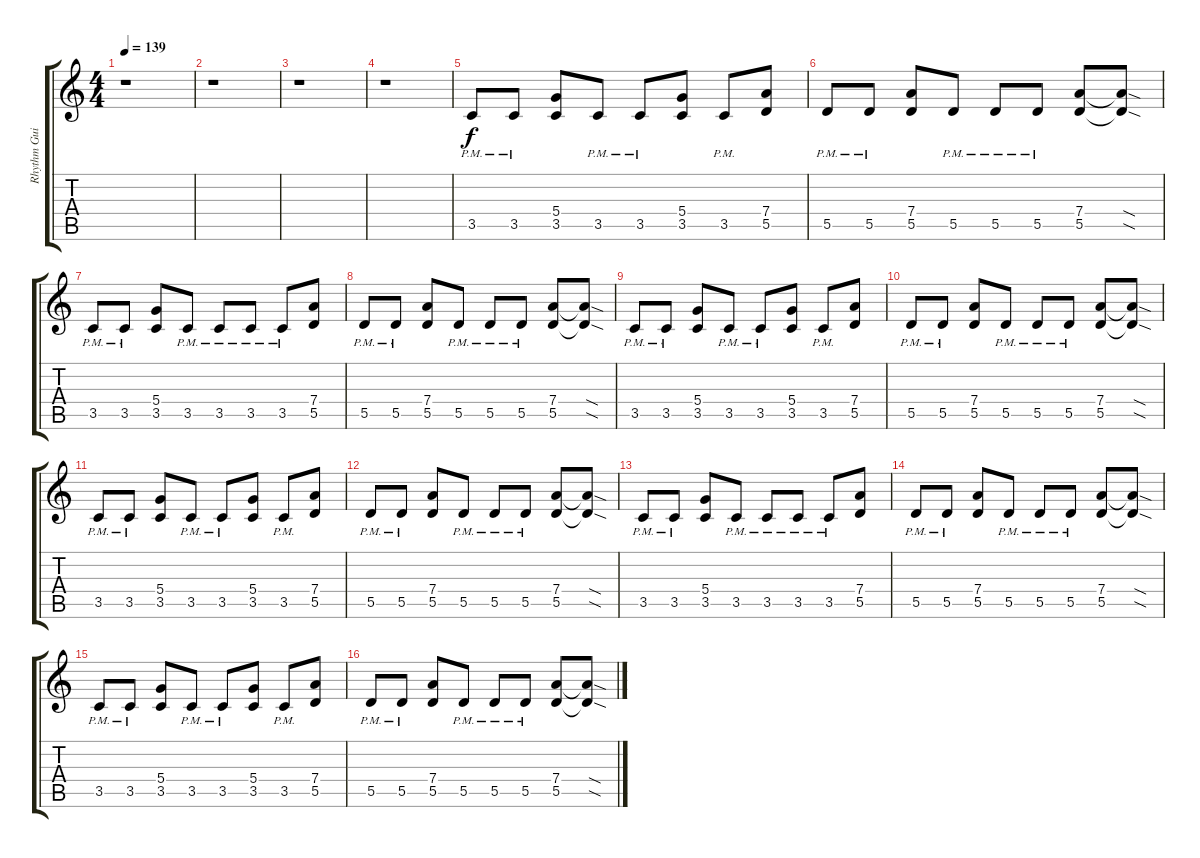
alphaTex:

\track ("Rhythm Guitar" "Rhythm Gui") {instrument distortionguitar}
\staff {score tabs}
\tuning (E4 B3 G3 D3 A2 E2) {hide}
\ts (4 4)
\tempo 139
\clef g2
\ks c
r.1{dy f instrument distortionguitar} |
r.1 |
r.1 |
r.1 |
3.5{pm}.8 3.5{pm}.8 (5.4 3.5).8 3.5{pm}.8 3.5{pm}.8 (5.4 3.5).8 3.5{pm}.8 (7.4 5.5).8 |
5.5{pm}.8 5.5{pm}.8 (7.4 5.5).8 5.5{pm}.8 5.5{pm}.8 5.5{pm}.8 (7.4 5.5).8 (7.4{sod t} 5.5{sod t}).8 |
3.5{pm}.8 3.5{pm}.8 (5.4 3.5).8 3.5{pm}.8 3.5{pm}.8 3.5{pm}.8 3.5{pm}.8 (7.4 5.5).8 |
5.5{pm}.8 5.5{pm}.8 (7.4 5.5).8 5.5{pm}.8 5.5{pm}.8 5.5{pm}.8 (7.4 5.5).8 (7.4{sod t} 5.5{sod t}).8 |
3.5{pm}.8 3.5{pm}.8 (5.4 3.5).8 3.5{pm}.8 3.5{pm}.8 (5.4 3.5).8 3.5{pm}.8 (7.4 5.5).8 |
5.5{pm}.8 5.5{pm}.8 (7.4 5.5).8 5.5{pm}.8 5.5{pm}.8 5.5{pm}.8 (7.4 5.5).8 (7.4{sod t} 5.5{sod t}).8 |
3.5{pm}.8 3.5{pm}.8 (5.4 3.5).8 3.5{pm}.8 3.5{pm}.8 (5.4 3.5).8 3.5{pm}.8 (7.4 5.5).8 |
5.5{pm}.8 5.5{pm}.8 (7.4 5.5).8 5.5{pm}.8 5.5{pm}.8 5.5{pm}.8 (7.4 5.5).8 (7.4{sod t} 5.5{sod t}).8 |
3.5{pm}.8 3.5{pm}.8 (5.4 3.5).8 3.5{pm}.8 3.5{pm}.8 3.5{pm}.8 3.5{pm}.8 (7.4 5.5).8 |
5.5{pm}.8 5.5{pm}.8 (7.4 5.5).8 5.5{pm}.8 5.5{pm}.8 5.5{pm}.8 (7.4 5.5).8 (7.4{sod t} 5.5{sod t}).8 |
3.5{pm}.8 3.5{pm}.8 (5.4 3.5).8 3.5{pm}.8 3.5{pm}.8 (5.4 3.5).8 3.5{pm}.8 (7.4 5.5).8 |
5.5{pm}.8 5.5{pm}.8 (7.4 5.5).8 5.5{pm}.8 5.5{pm}.8 5.5{pm}.8 (7.4 5.5).8 (7.4{sod t} 5.5{sod t}).8
